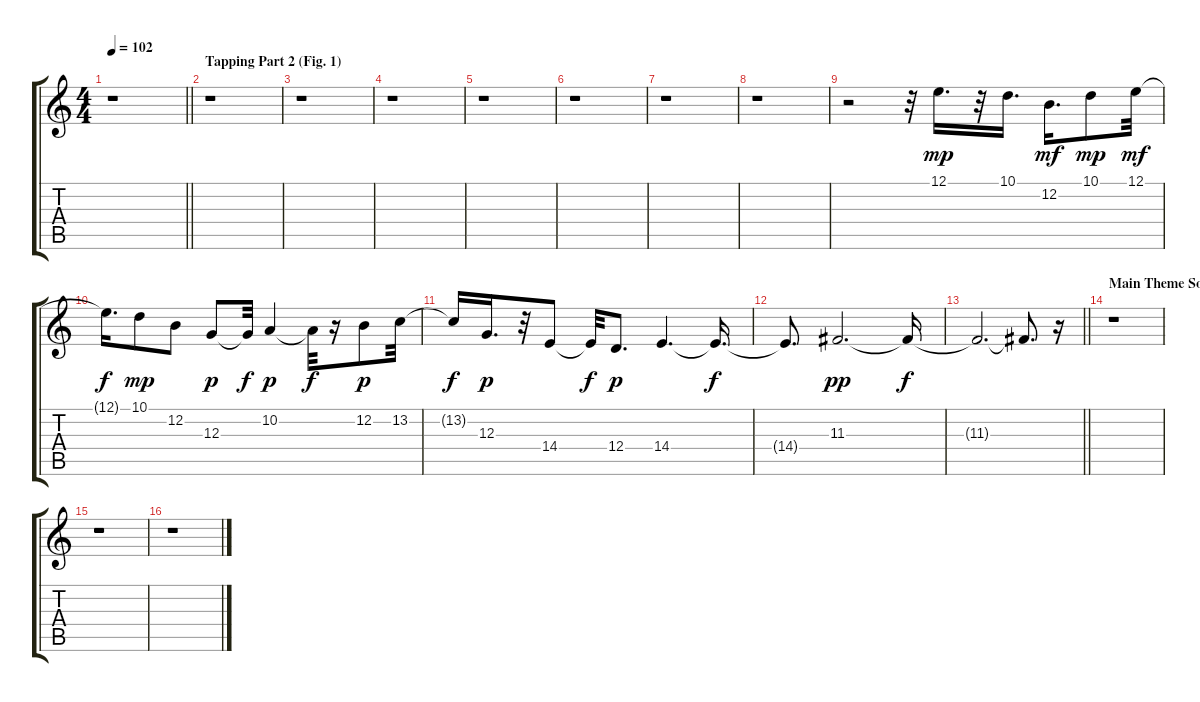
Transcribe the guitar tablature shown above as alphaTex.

\track "" {mute instrument flute}
\staff {score tabs}
\tuning (E4 B3 G3 D3 A2 E2) {hide}
\ts (4 4)
\tempo 102
\clef g2
\barLineRight lightlight
\ks c
r.1{dy mp} |
\section ("" "Tapping Part 2 (Fig. 1)")
r.1 |
r.1 |
r.1 |
r.1 |
r.1 |
r.1 |
r.1 |
r.2 r.32 12.1.16{d} r.32 10.1.16{d} 12.2.16{d dy mf} 10.1.8{dy mp} 12.1.32{dy mf} |
12.1{t}.16{d dy f} 10.1.8{dy mp} 12.2.8 12.3.8{dy p} 12.3{t}.32{dy f} 10.2.4{dy p} 10.2{t}.32{dy f} r.16 12.2.8{dy p} 13.2.32 |
13.2{t}.16{dy f} 12.3.16{d dy p} r.32 14.4.8 14.4{t}.32{dy f} 12.4.8{d dy p} 14.4.4{d} 14.4{t}.16{d dy f} |
14.4{t}.8{d} 11.3.2{d dy pp} 11.3{t}.16{dy f} |
\barLineRight lightlight
11.3{t}.2{d} 11.3{t}.8{d} r.16 |
\section ("" "Main Theme Solo 2")
r.1 |
r.1 |
r.1
